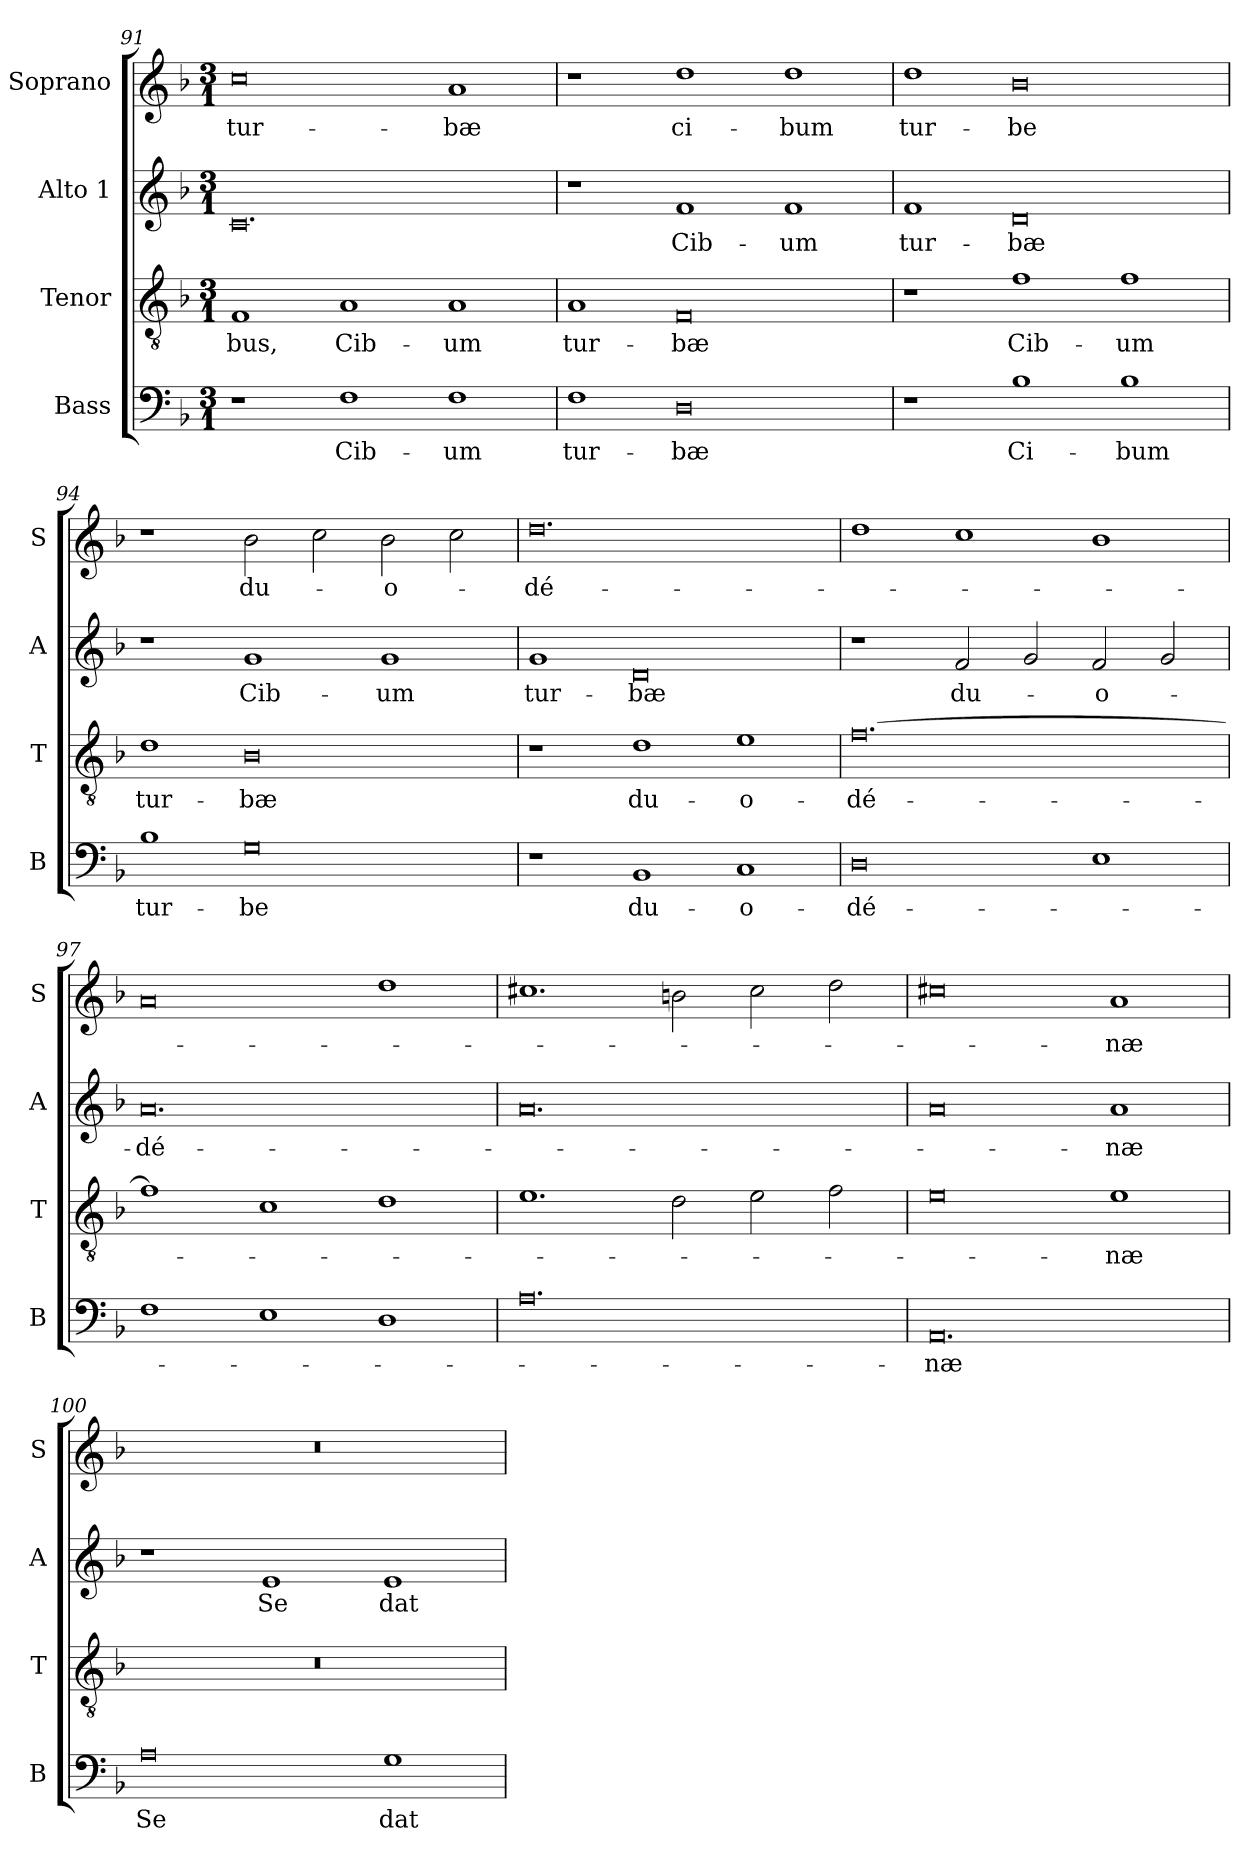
**kern	**text	**kern	**text	**kern	**text	**kern	**text
*part4	*part4	*part3	*part3	*part2	*part2	*part1	*part1
*staff4	*staff4	*staff3	*staff3	*staff2	*staff2	*staff1	*staff1
*I"Bass	*	*I"Tenor	*	*I"Alto 1	*	*I"Soprano	*
*I'B	*	*I'T	*	*I'A	*	*I'S	*
*clefF4	*	*clefGv2	*	*clefG2	*	*clefG2	*
*k[b-]	*	*k[b-]	*	*k[b-]	*	*k[b-]	*
*F:	*	*F:	*	*F:	*	*F:	*
*M3/1	*	*M3/1	*	*M3/1	*	*M3/1	*
=91	=91	=91	=91	=91	=91	=91	=91
1r	.	1F	-bus,	0.c	.	0cc	tur-
1F	Cib-	1A	Cib-	.	.	.	.
1F	-um	1A	-um	.	.	1a	-bæ
=92	=92	=92	=92	=92	=92	=92	=92
1F	tur-	1A	tur-	1r	.	1r	.
0D	-bæ	0F	-bæ	1f	Cib-	1dd	ci-
.	.	.	.	1f	-um	1dd	-bum
=93	=93	=93	=93	=93	=93	=93	=93
1r	.	1r	.	1f	tur-	1dd	tur-
1B-	Ci-	1f	Cib-	0d	-bæ	0b-	-be
1B-	-bum	1f	-um	.	.	.	.
!!LO:LB:g=z
=94	=94	=94	=94	=94	=94	=94	=94
1B-	tur-	1d	tur-	1r	.	1r	.
0G	-be	0B-	-bæ	1g	Cib-	2b-\	du-
.	.	.	.	.	.	2cc\	.
.	.	.	.	1g	-um	2b-\	-o-
.	.	.	.	.	.	2cc\	.
=95	=95	=95	=95	=95	=95	=95	=95
1r	.	1r	.	1g	tur-	0.dd	-dé-
1BB-	du-	1d	du-	0d	-bæ	.	.
1C	-o-	1e	-o-	.	.	.	.
=96	=96	=96	=96	=96	=96	=96	=96
0D	-dé-	[0.f	-dé-	1r	.	1dd	.
.	.	.	.	2f/	du-	1cc	.
.	.	.	.	2g/	.	.	.
1E	.	.	.	2f/	-o-	1b-	.
.	.	.	.	2g/	.	.	.
=97	=97	=97	=97	=97	=97	=97	=97
1F	.	1f]	.	0.a	-dé-	0a	.
1E	.	1c	.	.	.	.	.
1D	.	1d	.	.	.	1dd	.
=98	=98	=98	=98	=98	=98	=98	=98
0.A	.	1.e	.	0.a	.	1.cc#X	.
.	.	2d\	.	.	.	2bni\	.
.	.	2e\	.	.	.	2cc#\	.
.	.	2f\	.	.	.	2dd\	.
=99	=99	=99	=99	=99	=99	=99	=99
0.AA	-næ	0e	.	0a	.	0cc#X	.
.	.	1e	-næ	1a	-næ	1a	-næ
=100	=100	=100	=100	=100	=100	=100	=100
0A	Se	0.r	.	1r	.	0.r	.
.	.	.	.	1e	Se	.	.
1G	dat	.	.	1e	dat	.	.
=	=	=	=	=	=	=	=
*-	*-	*-	*-	*-	*-	*-	*-
